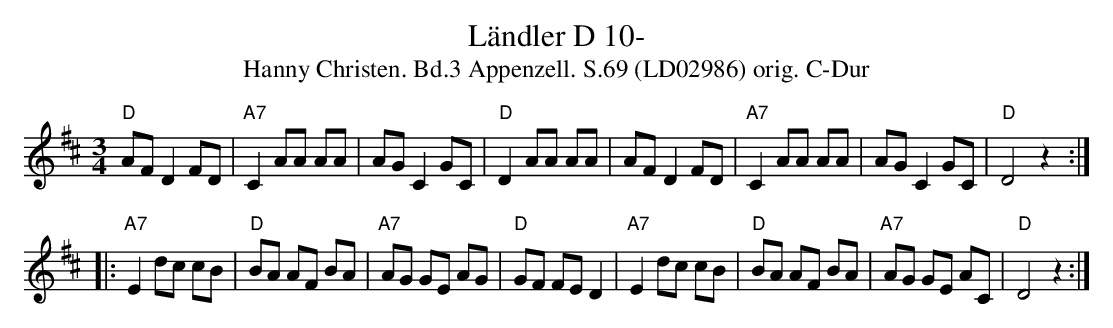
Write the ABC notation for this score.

X:1
T:Ländler D 10-
T:Hanny Christen. Bd.3 Appenzell. S.69 (LD02986) orig. C-Dur
M:3/4
L:1/8
K:Dmaj
"D"AF D2 FD | "A7"C2 AA AA | AG C2 GC | "D"D2 AA AA | AF D2 FD | "A7"C2 AA AA | AG C2 GC | "D"D4 z2 :|
|: "A7"E2 dc cB | "D"BA AF BA | "A7"AG GE AG | "D"GF FE D2 | "A7"E2 dc cB | "D"BA AF BA | "A7"AG GE AC | "D"D4 z2 :|
